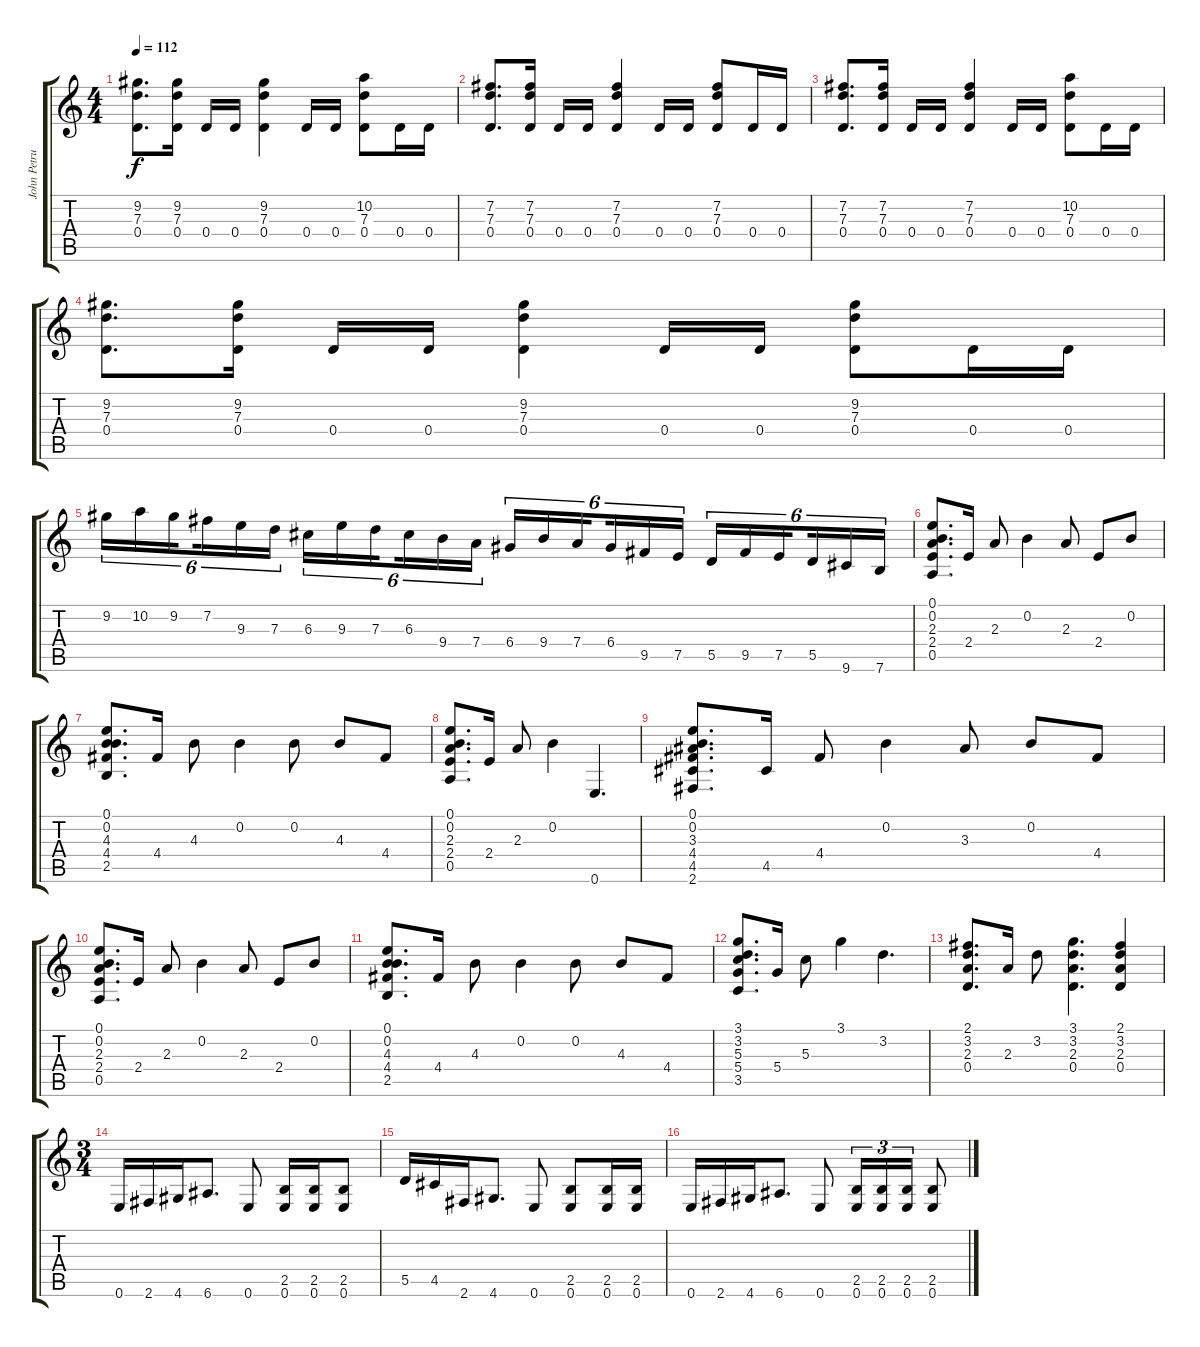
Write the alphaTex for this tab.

\track ("John Petrucci" "John Petru") {instrument distortionguitar}
\staff {score tabs}
\tuning (E4 B3 G3 D3 A2 E2) {hide}
\ts (4 4)
\tempo 112
\clef g2
\ks c
(9.2 7.3 0.4).8{d dy f} (9.2 7.3 0.4).16 0.4.16 0.4.16 (9.2 7.3 0.4).4 0.4.16 0.4.16 (10.2 7.3 0.4).8 0.4.16 0.4.16 |
(7.2 7.3 0.4).8{d} (7.2 7.3 0.4).16 0.4.16 0.4.16 (7.2 7.3 0.4).4 0.4.16 0.4.16 (7.2 7.3 0.4).8 0.4.16 0.4.16 |
(7.2 7.3 0.4).8{d} (7.2 7.3 0.4).16 0.4.16 0.4.16 (7.2 7.3 0.4).4 0.4.16 0.4.16 (10.2 7.3 0.4).8 0.4.16 0.4.16 |
(9.2 7.3 0.4).8{d} (9.2 7.3 0.4).16 0.4.16 0.4.16 (9.2 7.3 0.4).4 0.4.16 0.4.16 (9.2 7.3 0.4).8 0.4.16 0.4.16 |
9.2.16{tu (6 4)} 10.2.16{tu (6 4)} 9.2.16{tu (6 4) beam splitsecondary} 7.2.16{tu (6 4)} 9.3.16{tu (6 4)} 7.3.16{tu (6 4)} 6.3.16{tu (6 4)} 9.3.16{tu (6 4)} 7.3.16{tu (6 4) beam splitsecondary} 6.3.16{tu (6 4)} 9.4.16{tu (6 4)} 7.4.16{tu (6 4)} 6.4.16{tu (6 4)} 9.4.16{tu (6 4)} 7.4.16{tu (6 4) beam splitsecondary} 6.4.16{tu (6 4)} 9.5.16{tu (6 4)} 7.5.16{tu (6 4)} 5.5.16{tu (6 4)} 9.5.16{tu (6 4)} 7.5.16{tu (6 4) beam splitsecondary} 5.5.16{tu (6 4)} 9.6.16{tu (6 4)} 7.6.16{tu (6 4)} |
(0.1 0.2 2.3 2.4 0.5).8{d} 2.4.16 2.3.8 0.2.4 2.3.8 2.4.8 0.2.8 |
(0.1 0.2 4.3 4.4 2.5).8{d} 4.4.16 4.3.8 0.2.4 0.2.8 4.3.8 4.4.8 |
(0.1 0.2 2.3 2.4 0.5).8{d} 2.4.16 2.3.8 0.2.4 0.6.4{d} |
(0.1 0.2 3.3 4.4 4.5 2.6).8{d} 4.5.16 4.4.8 0.2.4 3.3.8 0.2.8 4.4.8 |
(0.1 0.2 2.3 2.4 0.5).8{d} 2.4.16 2.3.8 0.2.4 2.3.8 2.4.8 0.2.8 |
(0.1 0.2 4.3 4.4 2.5).8{d} 4.4.16 4.3.8 0.2.4 0.2.8 4.3.8 4.4.8 |
(3.1 3.2 5.3 5.4 3.5).8{d} 5.4.16 5.3.8 3.1.4 3.2.4{d} |
(2.1 3.2 2.3 0.4).8{d} 2.3.16 3.2.8 (3.1 3.2 2.3 0.4).4{d} (2.1 3.2 2.3 0.4).4 |
\ts (3 4)
0.6.16 2.6.16 4.6.16 6.6.8{d} 0.6.8 (2.5 0.6).16 (2.5 0.6).16 (2.5 0.6).8 |
5.5.16 4.5.16 2.6.16 4.6.8{d} 0.6.8 (2.5 0.6).8 (2.5 0.6).16 (2.5 0.6).16 |
0.6.16 2.6.16 4.6.16 6.6.8{d} 0.6.8 (2.5 0.6).16{tu (3 2)} (2.5 0.6).16{tu (3 2)} (2.5 0.6).16{tu (3 2)} (2.5 0.6).8
